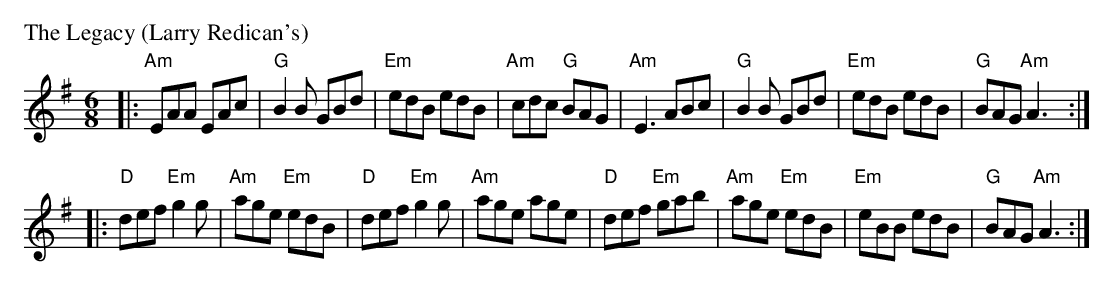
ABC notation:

X:1
P: The Legacy (Larry Redican's)
M:6/8
L:1/8
K:ADor
|:"Am"EAA    EAc |  "G"B2B     GBd | "Em"edB     edB | "Am"cdc "G"BAG \
| "Am"E3     ABc |  "G"B2B     GBd | "Em"edB     edB |  "G"BAG "Am"A3 :|
|:"D"def "Em"g2g | "Am"age "Em"edB |  "D"def "Em"g2g | "Am"age    age \
| "D"def "Em"gab | "Am"age "Em"edB | "Em"eBB     edB |  "G"BAG "Am"A3 :|
